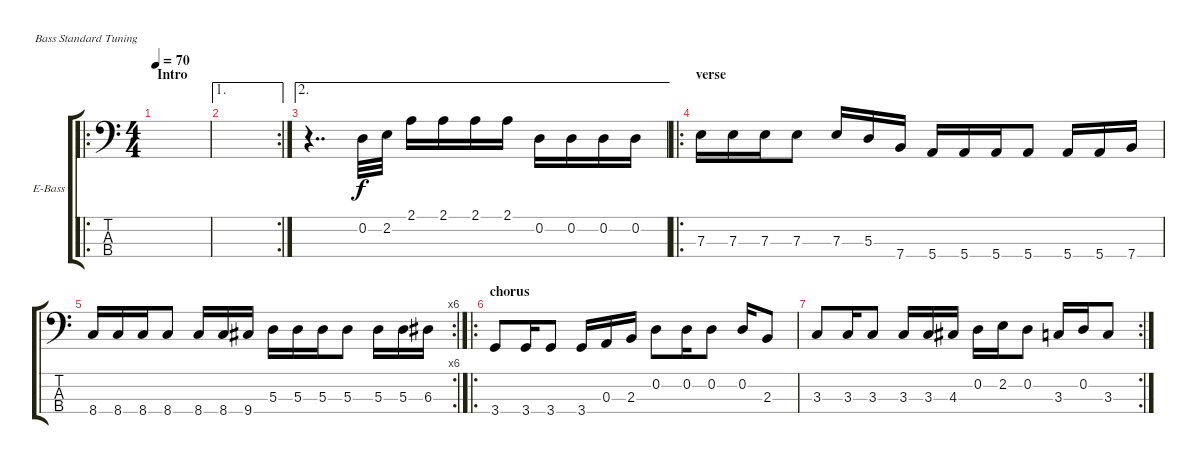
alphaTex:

\defaultSystemsLayout 4
\bracketExtendMode groupsimilarinstruments
\firstSystemTrackNameOrientation horizontal
\otherSystemsTrackNameOrientation horizontal
\track ("Electric Bass" "E-Bass") {instrument electricbassfinger}
\staff {score tabs}
\tuning (G2 D2 A1 E1)
\ro
\ts (4 4)
\section ("" "Intro")
\tempo 70
\clef f4
\ks c
|
\ae 1
\rc 2
|
\ae 2
r.4{dd} 0.2.32 2.2.32 2.1.16 2.1.16 2.1.16 2.1.16 0.2.16 0.2.16 0.2.16 0.2.16 |
\ro
\section ("" "verse")
7.3.16 7.3.16 7.3.16 7.3.8 7.3.16 5.3.16 7.4.16 5.4.16 5.4.16 5.4.16 5.4.8 5.4.16 5.4.16 7.4.16 |
\rc 6
8.4.16 8.4.16 8.4.16 8.4.8 8.4.16 8.4.16 9.4.16 5.3.16 5.3.16 5.3.16 5.3.8 5.3.16 5.3.16 6.3.16 |
\ro
\section ("" "chorus")
3.4.8 3.4.16 3.4.8 3.4.16 0.3.16 2.3.16 0.2.8 0.2.16 0.2.8 0.2.16 2.3.8 |
\rc 2
3.3.8 3.3.16 3.3.8 3.3.16 3.3.16 4.3.16 0.2.16 2.2.16 0.2.8 3.3.16 0.2.16 3.3.8
